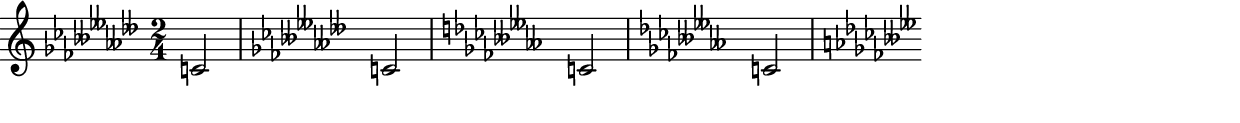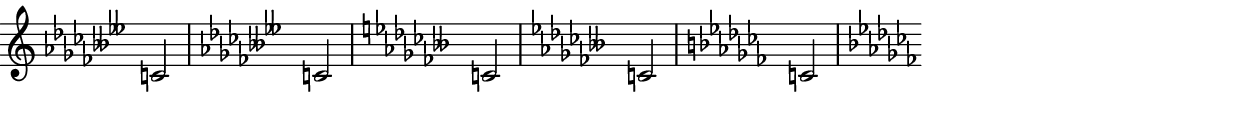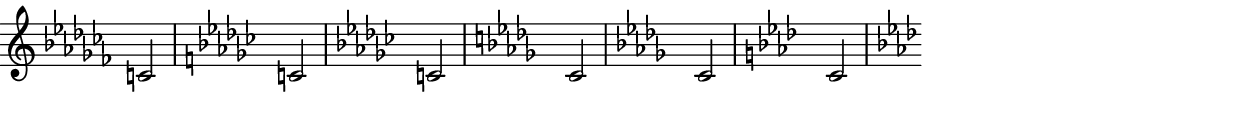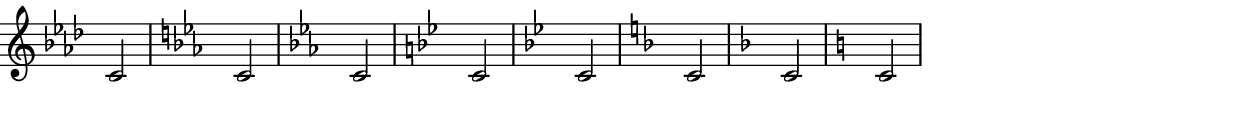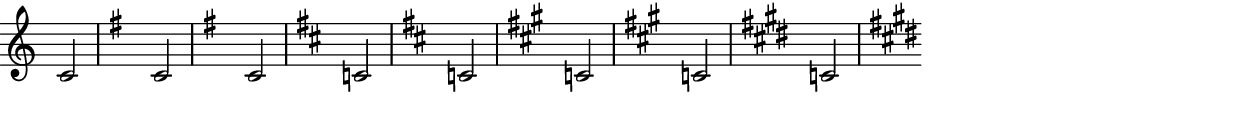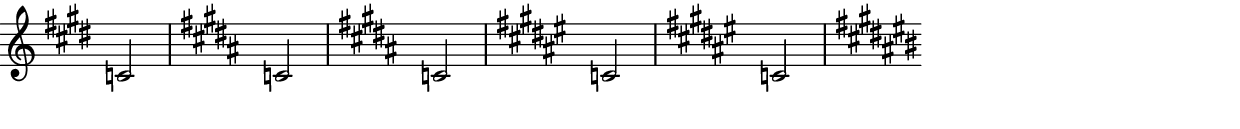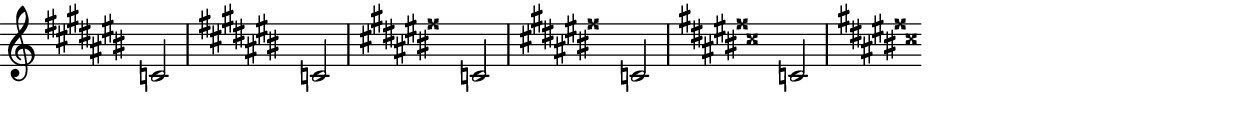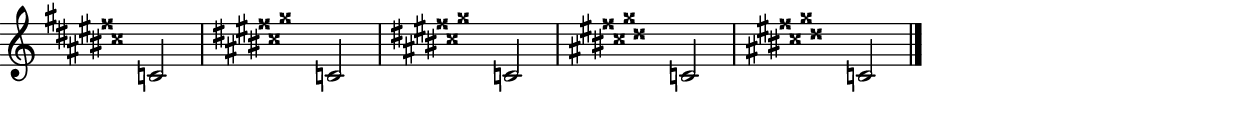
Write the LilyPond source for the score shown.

%% Generated by lilypond-book
%% Options: [exampleindent=10.16\mm,indent=0\mm,line-width=160\mm]
\include "lilypond-book-preamble.ly"


% ****************************************************************
% Start cut-&-pastable-section
% ****************************************************************

#(ly:set-option 'eps-box-padding 3.000000)



\paper {
  indent = 0\mm
  line-width = 160\mm
  % offset the left padding, also add 1mm as lilypond creates cropped
  % images with a little space on the right
  line-width = #(- line-width (* mm  3.000000) (* mm 1))
}

\layout {
  
}




% ****************************************************************
% ly snippet:
% ****************************************************************
\sourcefilename "/lilypond-2.23.82/input/regression/musicxml/13a-KeySignatures.xml"
\sourcefileline 0
\version "2.23.82"
% automatically converted by musicxml2ly from -
\pointAndClickOff

\header {
    title =  "Different Key signatures"
    texidoc = 
    "Various key signature: from 11
            flats to 11 sharps (each one first one measure in major, then one
            measure in minor)"
    }

\layout {
    \context { \Score
        autoBeaming = ##f
        }
    }
PartPOneVoiceOne =  \relative c' {
    \clef "treble" \time 2/4 \key ases \major | % 1
    c2 | % 2
    \key fes \minor c2 | % 3
    \key eses \major c2 | % 4
    \key ces \minor c2 | % 5
    \key beses \major c2 | % 6
    \key ges \minor c2 | % 7
    \key fes \major c2 | % 8
    \key des \minor c2 | % 9
    \key ces \major c2 | \barNumberCheck #10
    \key as \minor c2 | % 11
    \key ges \major c2 | % 12
    \key es \minor c2 | % 13
    \key des \major c2 | % 14
    \key bes \minor c2 | % 15
    \key as \major c2 | % 16
    \key f \minor c2 | % 17
    \key es \major c2 | % 18
    \key c \minor c2 | % 19
    \key bes \major c2 | \barNumberCheck #20
    \key g \minor c2 | % 21
    \key f \major c2 | % 22
    \key d \minor c2 | % 23
    \key c \major c2 | % 24
    \key a \minor c2 | % 25
    \key g \major c2 | % 26
    \key e \minor c2 | % 27
    \key d \major c2 | % 28
    \key b \minor c2 | % 29
    \key a \major c2 | \barNumberCheck #30
    \key fis \minor c2 | % 31
    \key e \major c2 | % 32
    \key cis \minor c2 | % 33
    \key b \major c2 | % 34
    \key gis \minor c2 | % 35
    \key fis \major c2 | % 36
    \key dis \minor c2 | % 37
    \key cis \major c2 | % 38
    \key ais \minor c2 | % 39
    \key gis \major c2 | \barNumberCheck #40
    \key eis \minor c2 | % 41
    \key dis \major c2 | % 42
    \key bis \minor c2 | % 43
    \key ais \major c2 | % 44
    \key fisis \minor c2 | % 45
    \key eis \major c2 | % 46
    \key cisis \minor c2 \bar "|."
    }


% The score definition
\score {
    <<
        
        \new Staff
        <<
            
            \context Staff << 
                \mergeDifferentlyDottedOn\mergeDifferentlyHeadedOn
                \context Voice = "PartPOneVoiceOne" {  \PartPOneVoiceOne }
                >>
            >>
        
        >>
    \layout {}
    % To create MIDI output, uncomment the following line:
    %  \midi {\tempo 4 = 100 }
    }




% ****************************************************************
% end ly snippet
% ****************************************************************
